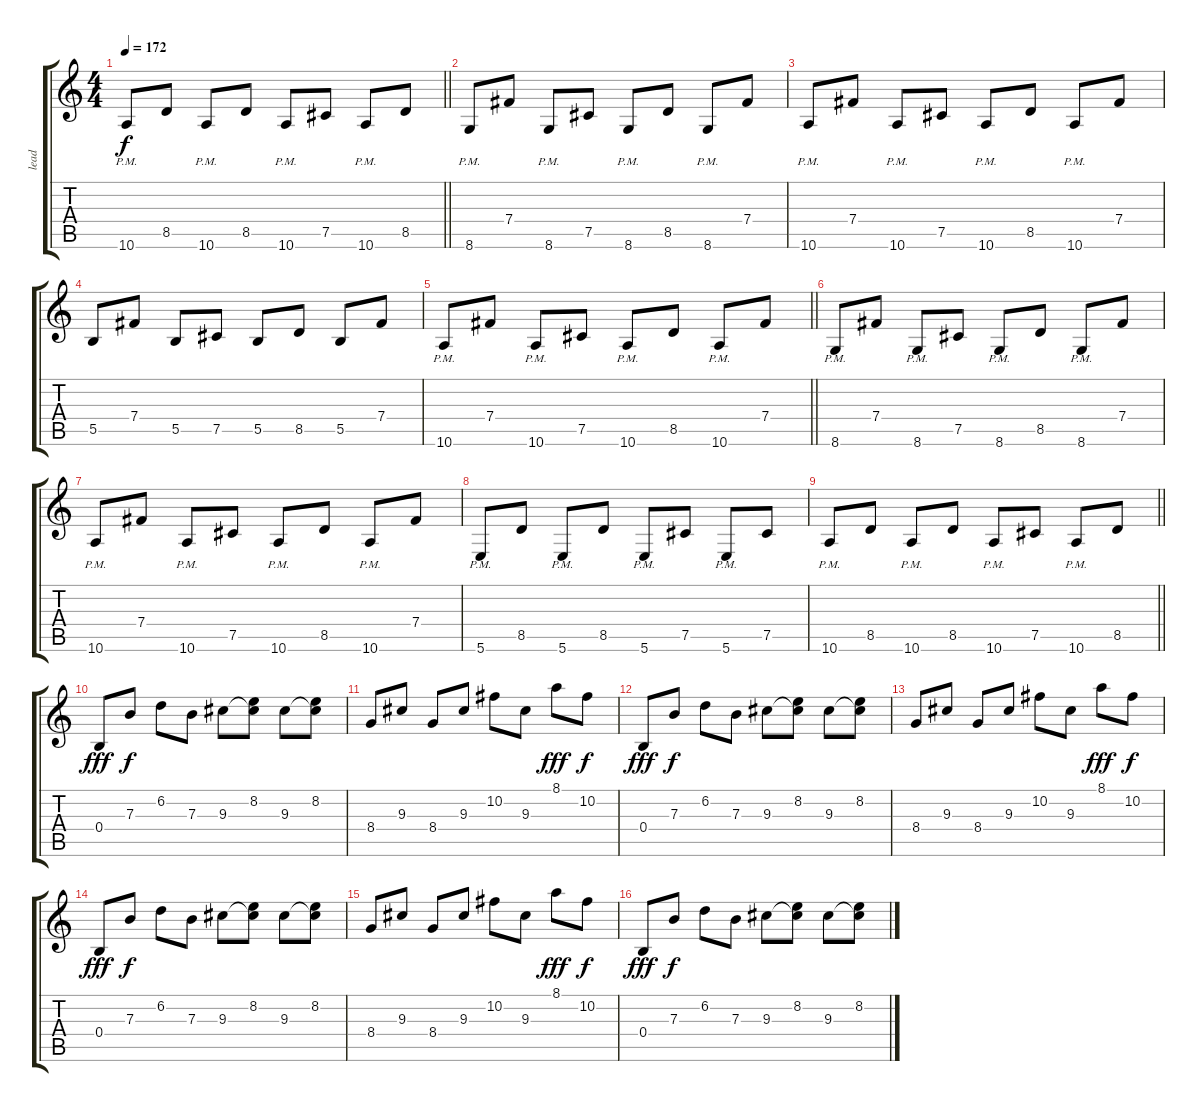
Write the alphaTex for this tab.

\track ("lead" "lead") {instrument distortionguitar}
\staff {score tabs}
\tuning (Db4 Ab3 E3 B2 Gb2 B1) {hide}
\ts (4 4)
\tempo 172
\clef g2
\barLineRight lightlight
\ks c
10.6{pm}.8{dy f} 8.5.8 10.6{pm}.8 8.5.8 10.6{pm}.8 7.5.8 10.6{pm}.8 8.5.8 |
8.6{pm}.8 7.4.8 8.6{pm}.8 7.5.8 8.6{pm}.8 8.5.8 8.6{pm}.8 7.4.8 |
10.6{pm}.8 7.4.8 10.6{pm}.8 7.5.8 10.6{pm}.8 8.5.8 10.6{pm}.8 7.4.8 |
5.5.8 7.4.8 5.5.8 7.5.8 5.5.8 8.5.8 5.5.8 7.4.8 |
\barLineRight lightlight
10.6{pm}.8 7.4.8 10.6{pm}.8 7.5.8 10.6{pm}.8 8.5.8 10.6{pm}.8 7.4.8 |
8.6{pm}.8 7.4.8 8.6{pm}.8 7.5.8 8.6{pm}.8 8.5.8 8.6{pm}.8 7.4.8 |
10.6{pm}.8 7.4.8 10.6{pm}.8 7.5.8 10.6{pm}.8 8.5.8 10.6{pm}.8 7.4.8 |
5.6{pm}.8 8.5.8 5.6{pm}.8 8.5.8 5.6{pm}.8 7.5.8 5.6{pm}.8 7.5.8 |
\barLineRight lightlight
10.6{pm}.8 8.5.8 10.6{pm}.8 8.5.8 10.6{pm}.8 7.5.8 10.6{pm}.8 8.5.8 |
0.4.8{dy fff} 7.3.8{dy f} 6.2.8 7.3.8 9.3.8 (8.2 9.3{t}).8 9.3.8 (8.2 9.3{t}).8 |
8.4.8 9.3.8 8.4.8 9.3.8 10.2.8 9.3.8 8.1.8{dy fff} 10.2.8{dy f} |
0.4.8{dy fff} 7.3.8{dy f} 6.2.8 7.3.8 9.3.8 (8.2 9.3{t}).8 9.3.8 (8.2 9.3{t}).8 |
8.4.8 9.3.8 8.4.8 9.3.8 10.2.8 9.3.8 8.1.8{dy fff} 10.2.8{dy f} |
0.4.8{dy fff} 7.3.8{dy f} 6.2.8 7.3.8 9.3.8 (8.2 9.3{t}).8 9.3.8 (8.2 9.3{t}).8 |
8.4.8 9.3.8 8.4.8 9.3.8 10.2.8 9.3.8 8.1.8{dy fff} 10.2.8{dy f} |
0.4.8{dy fff} 7.3.8{dy f} 6.2.8 7.3.8 9.3.8 (8.2 9.3{t}).8 9.3.8 (8.2 9.3{t}).8
